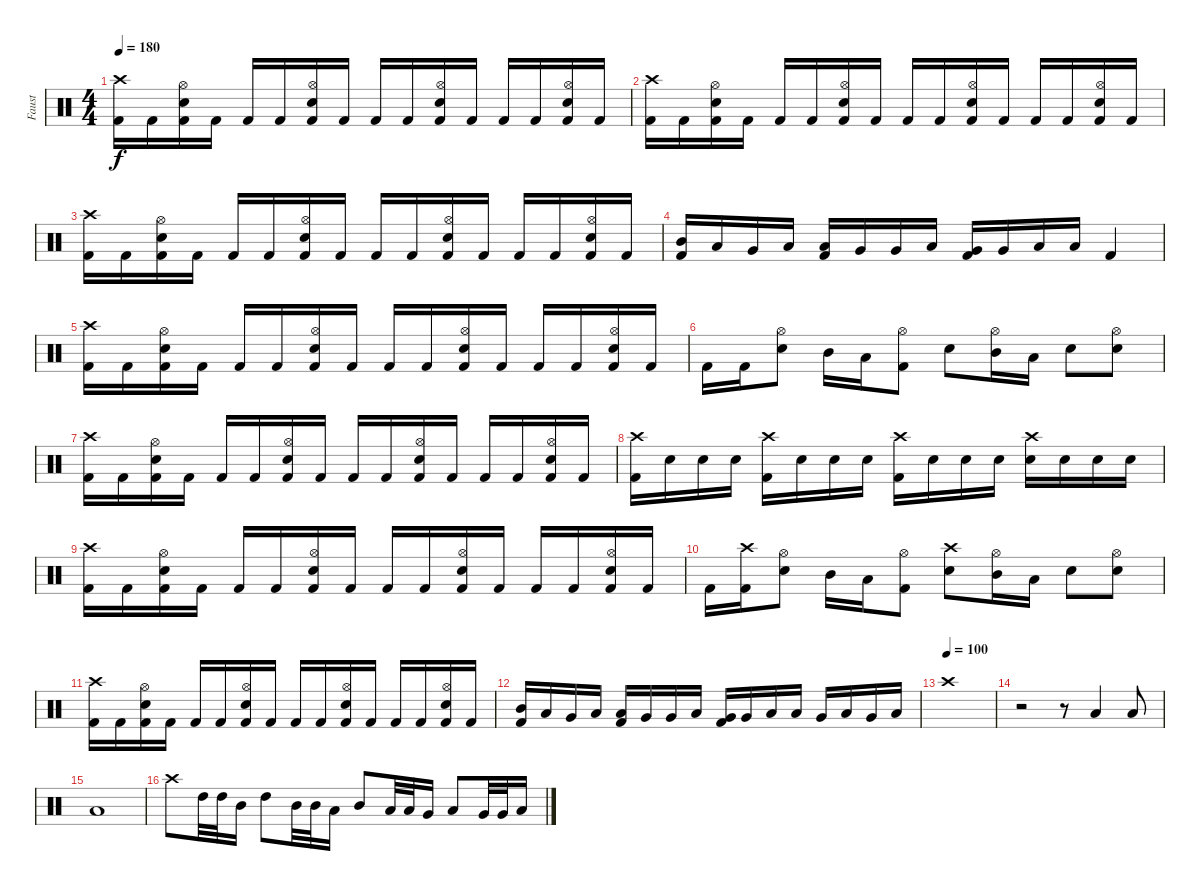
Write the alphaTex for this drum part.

\track ("Faust" "Faust") {instrument percussion}
\staff {score}
\articulation defaults
\ts (4 4)
\tempo 180
\clef neutral
\ks c
("Crash high (hit)" "Kick (hit) 2").16{dy f} "Kick (hit) 2".16 ("Hi-Hat (open)" "Snare (hit) 2" "Kick (hit) 2").16 "Kick (hit) 2".16 "Kick (hit) 2".16 "Kick (hit) 2".16 ("Hi-Hat (open)" "Snare (hit) 2" "Kick (hit) 2").16 "Kick (hit) 2".16 "Kick (hit) 2".16 "Kick (hit) 2".16 ("Hi-Hat (open)" "Snare (hit) 2" "Kick (hit) 2").16 "Kick (hit) 2".16 "Kick (hit) 2".16 "Kick (hit) 2".16 ("Hi-Hat (open)" "Snare (hit) 2" "Kick (hit) 2").16 "Kick (hit) 2".16 |
("Crash high (hit)" "Kick (hit) 2").16 "Kick (hit) 2".16 ("Hi-Hat (open)" "Snare (hit) 2" "Kick (hit) 2").16 "Kick (hit) 2".16 "Kick (hit) 2".16 "Kick (hit) 2".16 ("Hi-Hat (open)" "Snare (hit) 2" "Kick (hit) 2").16 "Kick (hit) 2".16 "Kick (hit) 2".16 "Kick (hit) 2".16 ("Hi-Hat (open)" "Snare (hit) 2" "Kick (hit) 2").16 "Kick (hit) 2".16 "Kick (hit) 2".16 "Kick (hit) 2".16 ("Hi-Hat (open)" "Snare (hit) 2" "Kick (hit) 2").16 "Kick (hit) 2".16 |
("Crash high (hit)" "Kick (hit) 2").16 "Kick (hit) 2".16 ("Hi-Hat (open)" "Snare (hit) 2" "Kick (hit) 2").16 "Kick (hit) 2".16 "Kick (hit) 2".16 "Kick (hit) 2".16 ("Hi-Hat (open)" "Snare (hit) 2" "Kick (hit) 2").16 "Kick (hit) 2".16 "Kick (hit) 2".16 "Kick (hit) 2".16 ("Hi-Hat (open)" "Snare (hit) 2" "Kick (hit) 2").16 "Kick (hit) 2".16 "Kick (hit) 2".16 "Kick (hit) 2".16 ("Hi-Hat (open)" "Snare (hit) 2" "Kick (hit) 2").16 "Kick (hit) 2".16 |
("Mid Tom (hit)" "Kick (hit) 2").16 "Low Tom (hit)".16 "Very Low Tom (hit)".16 "Low Floor Tom (hit)".16 ("Low Tom (hit)" "Kick (hit) 2").16 "Very Low Tom (hit)".16 "Very Low Tom (hit)".16 "Low Floor Tom (hit)".16 ("Very Low Tom (hit)" "Kick (hit) 2").16 "Very Low Tom (hit)".16 "Low Floor Tom (hit)".16 "Low Floor Tom (hit)".16 "Kick (hit) 2".4 |
("Crash high (hit)" "Kick (hit) 2").16 "Kick (hit) 2".16 ("Hi-Hat (open)" "Snare (hit) 2" "Kick (hit) 2").16 "Kick (hit) 2".16 "Kick (hit) 2".16 "Kick (hit) 2".16 ("Hi-Hat (open)" "Snare (hit) 2" "Kick (hit) 2").16 "Kick (hit) 2".16 "Kick (hit) 2".16 "Kick (hit) 2".16 ("Hi-Hat (open)" "Snare (hit) 2" "Kick (hit) 2").16 "Kick (hit) 2".16 "Kick (hit) 2".16 "Kick (hit) 2".16 ("Hi-Hat (open)" "Snare (hit) 2" "Kick (hit) 2").16 "Kick (hit) 2".16 |
"Kick (hit) 2".16 "Kick (hit) 2".16 ("Hi-Hat (open)" "Snare (hit) 2").8 "Mid Tom (hit)".16 "Low Tom (hit)".16 ("Hi-Hat (open)" "Kick (hit) 2").8 "Snare (hit) 2".8 ("Hi-Hat (open)" "Mid Tom (hit)").16 "Low Tom (hit)".16 "Snare (hit) 2".8 ("Hi-Hat (open)" "Snare (hit) 2").8 |
("Crash high (hit)" "Kick (hit) 2").16 "Kick (hit) 2".16 ("Hi-Hat (open)" "Snare (hit) 2" "Kick (hit) 2").16 "Kick (hit) 2".16 "Kick (hit) 2".16 "Kick (hit) 2".16 ("Hi-Hat (open)" "Snare (hit) 2" "Kick (hit) 2").16 "Kick (hit) 2".16 "Kick (hit) 2".16 "Kick (hit) 2".16 ("Hi-Hat (open)" "Snare (hit) 2" "Kick (hit) 2").16 "Kick (hit) 2".16 "Kick (hit) 2".16 "Kick (hit) 2".16 ("Hi-Hat (open)" "Snare (hit) 2" "Kick (hit) 2").16 "Kick (hit) 2".16 |
("Crash high (hit)" "Kick (hit) 2").16 "Snare (hit) 2".16 "Snare (hit) 2".16 "Snare (hit) 2".16 ("Crash high (hit)" "Kick (hit) 2").16 "Snare (hit) 2".16 "Snare (hit) 2".16 "Snare (hit) 2".16 ("Crash high (hit)" "Kick (hit) 2").16 "Snare (hit) 2".16 "Snare (hit) 2".16 "Snare (hit) 2".16 ("Crash high (hit)" "Snare (hit) 2").16 "Snare (hit) 2".16 "Snare (hit) 2".16 "Snare (hit) 2".16 |
("Crash high (hit)" "Kick (hit) 2").16 "Kick (hit) 2".16 ("Hi-Hat (open)" "Snare (hit) 2" "Kick (hit) 2").16 "Kick (hit) 2".16 "Kick (hit) 2".16 "Kick (hit) 2".16 ("Hi-Hat (open)" "Snare (hit) 2" "Kick (hit) 2").16 "Kick (hit) 2".16 "Kick (hit) 2".16 "Kick (hit) 2".16 ("Hi-Hat (open)" "Snare (hit) 2" "Kick (hit) 2").16 "Kick (hit) 2".16 "Kick (hit) 2".16 "Kick (hit) 2".16 ("Hi-Hat (open)" "Snare (hit) 2" "Kick (hit) 2").16 "Kick (hit) 2".16 |
"Kick (hit) 2".16 ("Crash high (hit)" "Kick (hit) 2").16 ("Hi-Hat (open)" "Snare (hit) 2").8 "Mid Tom (hit)".16 "Low Tom (hit)".16 ("Hi-Hat (open)" "Kick (hit) 2").8 ("Crash high (hit)" "Snare (hit) 2").8 ("Hi-Hat (open)" "Mid Tom (hit)").16 "Low Tom (hit)".16 "Snare (hit) 2".8 ("Hi-Hat (open)" "Snare (hit) 2").8 |
("Crash high (hit)" "Kick (hit) 2").16 "Kick (hit) 2".16 ("Hi-Hat (open)" "Snare (hit) 2" "Kick (hit) 2").16 "Kick (hit) 2".16 "Kick (hit) 2".16 "Kick (hit) 2".16 ("Hi-Hat (open)" "Snare (hit) 2" "Kick (hit) 2").16 "Kick (hit) 2".16 "Kick (hit) 2".16 "Kick (hit) 2".16 ("Hi-Hat (open)" "Snare (hit) 2" "Kick (hit) 2").16 "Kick (hit) 2".16 "Kick (hit) 2".16 "Kick (hit) 2".16 ("Hi-Hat (open)" "Snare (hit) 2" "Kick (hit) 2").16 "Kick (hit) 2".16 |
("Mid Tom (hit)" "Kick (hit) 2").16 "Low Tom (hit)".16 "Very Low Tom (hit)".16 "Low Floor Tom (hit)".16 ("Low Tom (hit)" "Kick (hit) 2").16 "Very Low Tom (hit)".16 "Very Low Tom (hit)".16 "Low Floor Tom (hit)".16 ("Very Low Tom (hit)" "Kick (hit) 2").16 "Very Low Tom (hit)".16 "Low Floor Tom (hit)".16 "Low Floor Tom (hit)".16 "Very Low Tom (hit)".16 "Low Floor Tom (hit)".16 "Very Low Tom (hit)".16 "Low Floor Tom (hit)".16 |
\tempo (100)
"Crash high (hit)".1 |
r.2 r.8 "Low Tom (hit)".4 "Low Tom (hit)".8 |
"Low Tom (hit)".1 |
"Crash high (hit)".8 "High Tom (hit)".32 "High Tom (hit)".32 "Mid Tom (hit)".16 "High Tom (hit)".8 "Mid Tom (hit)".32 "Mid Tom (hit)".32 "Low Tom (hit)".16 "Mid Tom (hit)".8 "Low Tom (hit)".32 "Low Tom (hit)".32 "Very Low Tom (hit)".16 "Low Tom (hit)".8 "Very Low Tom (hit)".32 "Very Low Tom (hit)".32 "Low Floor Tom (hit)".16
